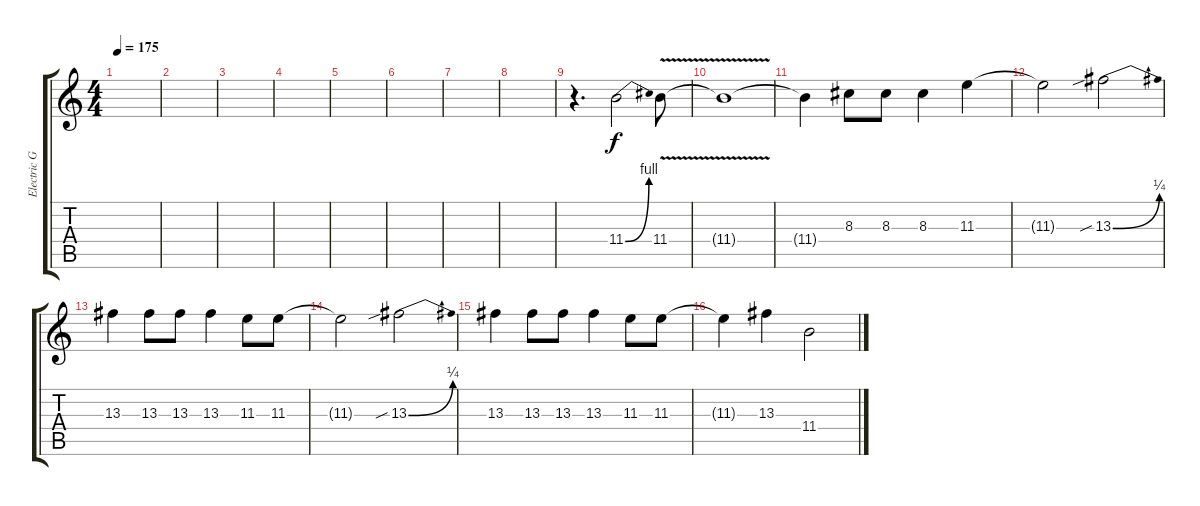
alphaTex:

\track ("Electric Guitar" "Electric G") {instrument distortionguitar}
\staff {score tabs}
\tuning (D4 A3 F3 C3 G2 C2) {hide}
\ts (4 4)
\tempo 175
\clef g2
\ks c
|
|
|
|
|
|
|
|
r.4{d} 11.4{be (bend 0 0 60 4)}.2 11.4{v}.8 |
11.4{t}.1 |
11.4{t}.4 8.3.8 8.3.8 8.3.4 11.3.4 |
11.3{t}.2 13.3{be (bend 0 0 60 1) sib}.2 |
13.3.4 13.3.8 13.3.8 13.3.4 11.3.8 11.3.8 |
11.3{t}.2 13.3{be (bend 0 0 60 1) sib}.2 |
13.3.4 13.3.8 13.3.8 13.3.4 11.3.8 11.3.8 |
11.3{t}.4 13.3.4 11.4.2
